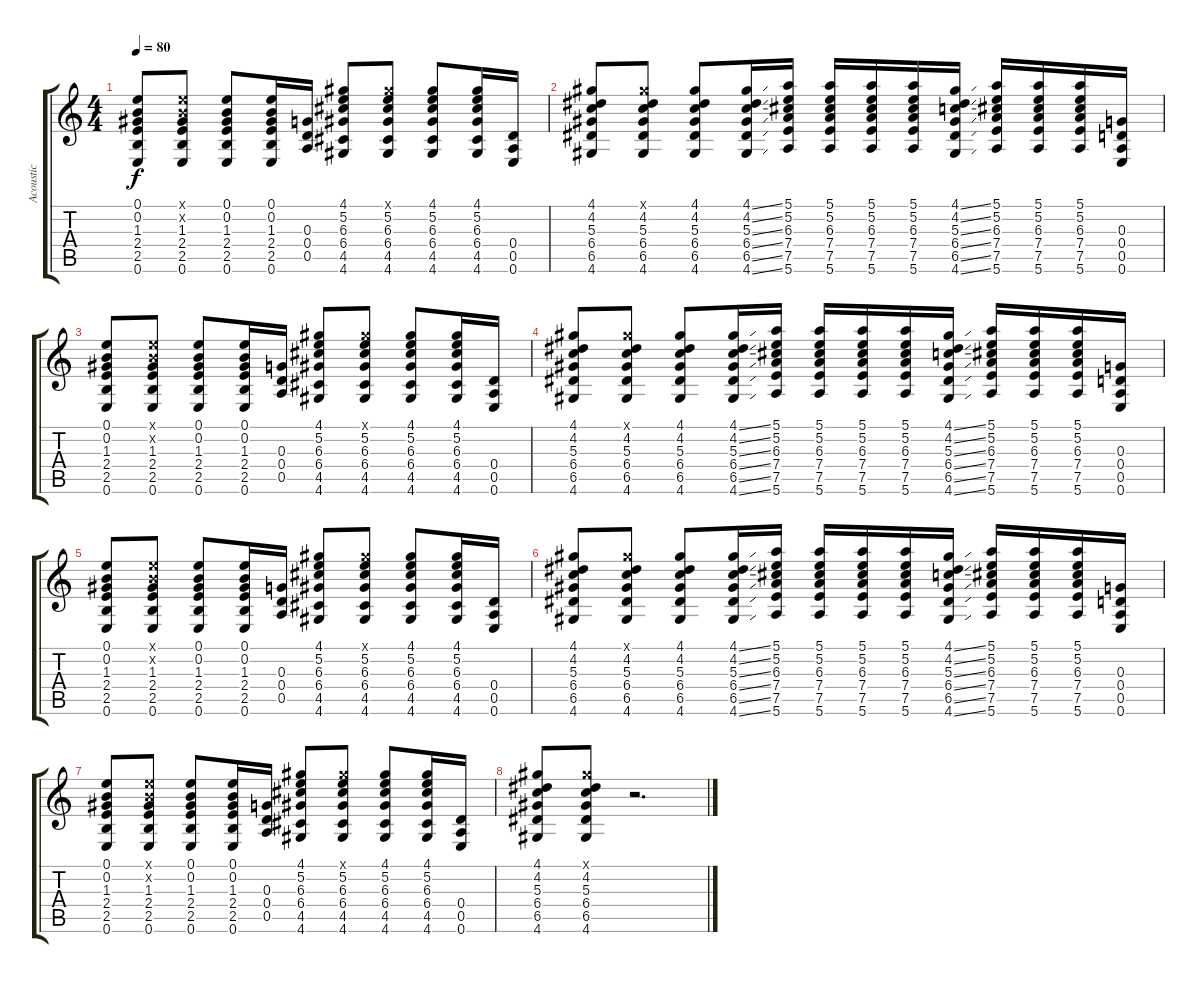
\track ("Acoustic" "Acoustic") {instrument acousticguitarsteel}
\staff {score tabs}
\tuning (E4 B3 G3 D3 A2 E2) {hide}
\ts (4 4)
\tempo 80
\clef g2
\ks c
(0.1 0.2 1.3 2.4 2.5 0.6).8{dy f} (0.1{x} 0.2{x} 1.3 2.4 2.5 0.6).8 (0.1 0.2 1.3 2.4 2.5 0.6).8 (0.1 0.2 1.3 2.4 2.5 0.6).16 (0.3 0.4 0.5).16 (4.1 5.2 6.3 6.4 4.5 4.6).8 (4.1{x} 5.2 6.3 6.4 4.5 4.6).8 (4.1 5.2 6.3 6.4 4.5 4.6).8 (4.1 5.2 6.3 6.4 4.5 4.6).16 (0.4 0.5 0.6).16 |
(4.1 4.2 5.3 6.4 6.5 4.6).8 (4.1{x} 4.2 5.3 6.4 6.5 4.6).8 (4.1 4.2 5.3 6.4 6.5 4.6).8 (4.1{ss} 4.2{ss} 5.3{ss} 6.4{ss} 6.5{ss} 4.6{ss}).16 (5.1 5.2 6.3 7.4 7.5 5.6).16 (5.1 5.2 6.3 7.4 7.5 5.6).16 (5.1 5.2 6.3 7.4 7.5 5.6).16 (5.1 5.2 6.3 7.4 7.5 5.6).16 (4.1{ss} 4.2{ss} 5.3{ss} 6.4{ss} 6.5{ss} 4.6{ss}).16 (5.1 5.2 6.3 7.4 7.5 5.6).16 (5.1 5.2 6.3 7.4 7.5 5.6).16 (5.1 5.2 6.3 7.4 7.5 5.6).16 (0.3 0.4 0.5 0.6).16 |
(0.1 0.2 1.3 2.4 2.5 0.6).8 (0.1{x} 0.2{x} 1.3 2.4 2.5 0.6).8 (0.1 0.2 1.3 2.4 2.5 0.6).8 (0.1 0.2 1.3 2.4 2.5 0.6).16 (0.3 0.4 0.5).16 (4.1 5.2 6.3 6.4 4.5 4.6).8 (4.1{x} 5.2 6.3 6.4 4.5 4.6).8 (4.1 5.2 6.3 6.4 4.5 4.6).8 (4.1 5.2 6.3 6.4 4.5 4.6).16 (0.4 0.5 0.6).16 |
(4.1 4.2 5.3 6.4 6.5 4.6).8 (4.1{x} 4.2 5.3 6.4 6.5 4.6).8 (4.1 4.2 5.3 6.4 6.5 4.6).8 (4.1{ss} 4.2{ss} 5.3{ss} 6.4{ss} 6.5{ss} 4.6{ss}).16 (5.1 5.2 6.3 7.4 7.5 5.6).16 (5.1 5.2 6.3 7.4 7.5 5.6).16 (5.1 5.2 6.3 7.4 7.5 5.6).16 (5.1 5.2 6.3 7.4 7.5 5.6).16 (4.1{ss} 4.2{ss} 5.3{ss} 6.4{ss} 6.5{ss} 4.6{ss}).16 (5.1 5.2 6.3 7.4 7.5 5.6).16 (5.1 5.2 6.3 7.4 7.5 5.6).16 (5.1 5.2 6.3 7.4 7.5 5.6).16 (0.3 0.4 0.5 0.6).16 |
(0.1 0.2 1.3 2.4 2.5 0.6).8 (0.1{x} 0.2{x} 1.3 2.4 2.5 0.6).8 (0.1 0.2 1.3 2.4 2.5 0.6).8 (0.1 0.2 1.3 2.4 2.5 0.6).16 (0.3 0.4 0.5).16 (4.1 5.2 6.3 6.4 4.5 4.6).8 (4.1{x} 5.2 6.3 6.4 4.5 4.6).8 (4.1 5.2 6.3 6.4 4.5 4.6).8 (4.1 5.2 6.3 6.4 4.5 4.6).16 (0.4 0.5 0.6).16 |
(4.1 4.2 5.3 6.4 6.5 4.6).8 (4.1{x} 4.2 5.3 6.4 6.5 4.6).8 (4.1 4.2 5.3 6.4 6.5 4.6).8 (4.1{ss} 4.2{ss} 5.3{ss} 6.4{ss} 6.5{ss} 4.6{ss}).16 (5.1 5.2 6.3 7.4 7.5 5.6).16 (5.1 5.2 6.3 7.4 7.5 5.6).16 (5.1 5.2 6.3 7.4 7.5 5.6).16 (5.1 5.2 6.3 7.4 7.5 5.6).16 (4.1{ss} 4.2{ss} 5.3{ss} 6.4{ss} 6.5{ss} 4.6{ss}).16 (5.1 5.2 6.3 7.4 7.5 5.6).16 (5.1 5.2 6.3 7.4 7.5 5.6).16 (5.1 5.2 6.3 7.4 7.5 5.6).16 (0.3 0.4 0.5 0.6).16 |
(0.1 0.2 1.3 2.4 2.5 0.6).8 (0.1{x} 0.2{x} 1.3 2.4 2.5 0.6).8 (0.1 0.2 1.3 2.4 2.5 0.6).8 (0.1 0.2 1.3 2.4 2.5 0.6).16 (0.3 0.4 0.5).16 (4.1 5.2 6.3 6.4 4.5 4.6).8 (4.1{x} 5.2 6.3 6.4 4.5 4.6).8 (4.1 5.2 6.3 6.4 4.5 4.6).8 (4.1 5.2 6.3 6.4 4.5 4.6).16 (0.4 0.5 0.6).16 |
(4.1 4.2 5.3 6.4 6.5 4.6).8 (4.1{x} 4.2 5.3 6.4 6.5 4.6).8 r.2{d}
